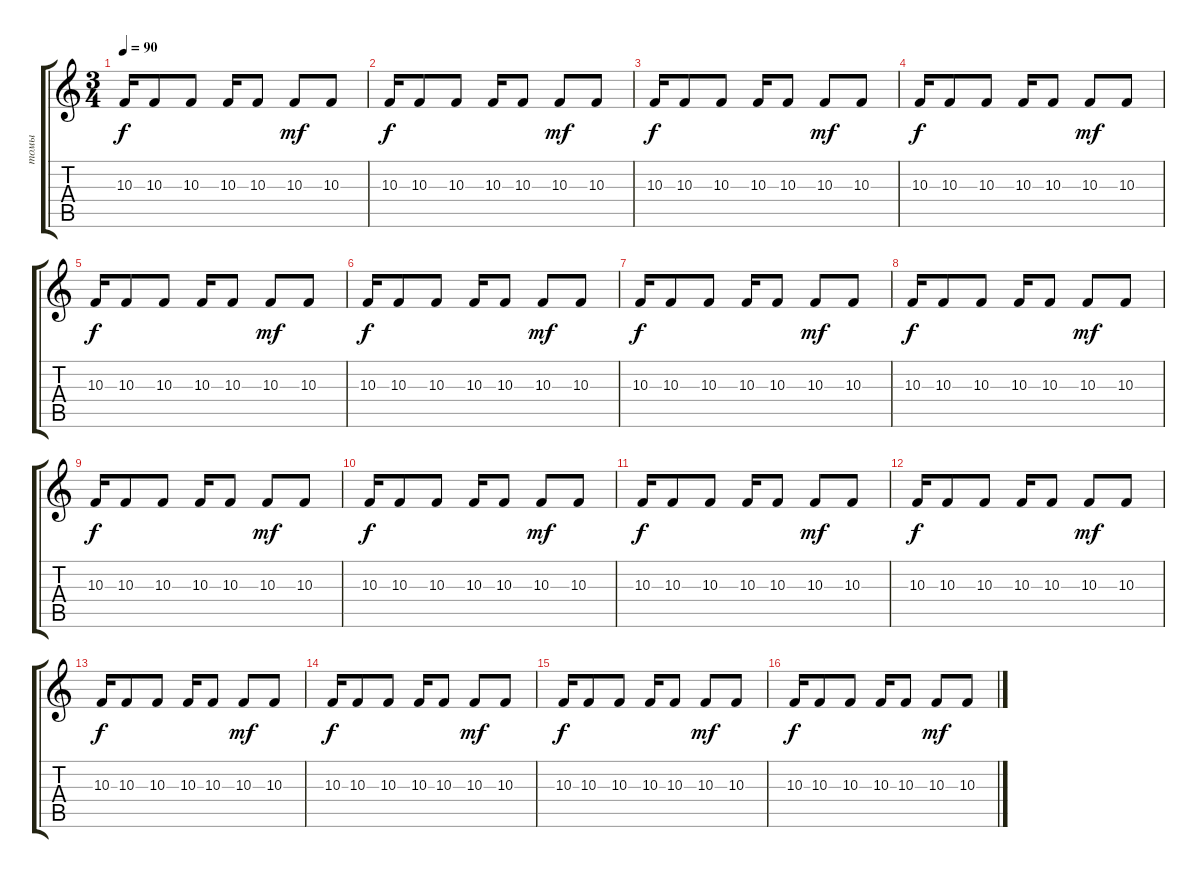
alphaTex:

\track ("томы" "томы") {instrument taikodrum}
\staff {score tabs}
\tuning (E4 B3 G3 D3 A2 E2) {hide}
\ts (3 4)
\tempo 90
\clef g2
\ks c
10.3.16{dy f} 10.3.8 10.3.8 10.3.16 10.3.8 10.3.8{dy mf} 10.3.8 |
10.3.16{dy f} 10.3.8 10.3.8 10.3.16 10.3.8 10.3.8{dy mf} 10.3.8 |
10.3.16{dy f} 10.3.8 10.3.8 10.3.16 10.3.8 10.3.8{dy mf} 10.3.8 |
10.3.16{dy f} 10.3.8 10.3.8 10.3.16 10.3.8 10.3.8{dy mf} 10.3.8 |
10.3.16{dy f} 10.3.8 10.3.8 10.3.16 10.3.8 10.3.8{dy mf} 10.3.8 |
10.3.16{dy f} 10.3.8 10.3.8 10.3.16 10.3.8 10.3.8{dy mf} 10.3.8 |
10.3.16{dy f} 10.3.8 10.3.8 10.3.16 10.3.8 10.3.8{dy mf} 10.3.8 |
10.3.16{dy f} 10.3.8 10.3.8 10.3.16 10.3.8 10.3.8{dy mf} 10.3.8 |
10.3.16{dy f} 10.3.8 10.3.8 10.3.16 10.3.8 10.3.8{dy mf} 10.3.8 |
10.3.16{dy f} 10.3.8 10.3.8 10.3.16 10.3.8 10.3.8{dy mf} 10.3.8 |
10.3.16{dy f} 10.3.8 10.3.8 10.3.16 10.3.8 10.3.8{dy mf} 10.3.8 |
10.3.16{dy f} 10.3.8 10.3.8 10.3.16 10.3.8 10.3.8{dy mf} 10.3.8 |
10.3.16{dy f} 10.3.8 10.3.8 10.3.16 10.3.8 10.3.8{dy mf} 10.3.8 |
10.3.16{dy f} 10.3.8 10.3.8 10.3.16 10.3.8 10.3.8{dy mf} 10.3.8 |
10.3.16{dy f} 10.3.8 10.3.8 10.3.16 10.3.8 10.3.8{dy mf} 10.3.8 |
10.3.16{dy f} 10.3.8 10.3.8 10.3.16 10.3.8 10.3.8{dy mf} 10.3.8
